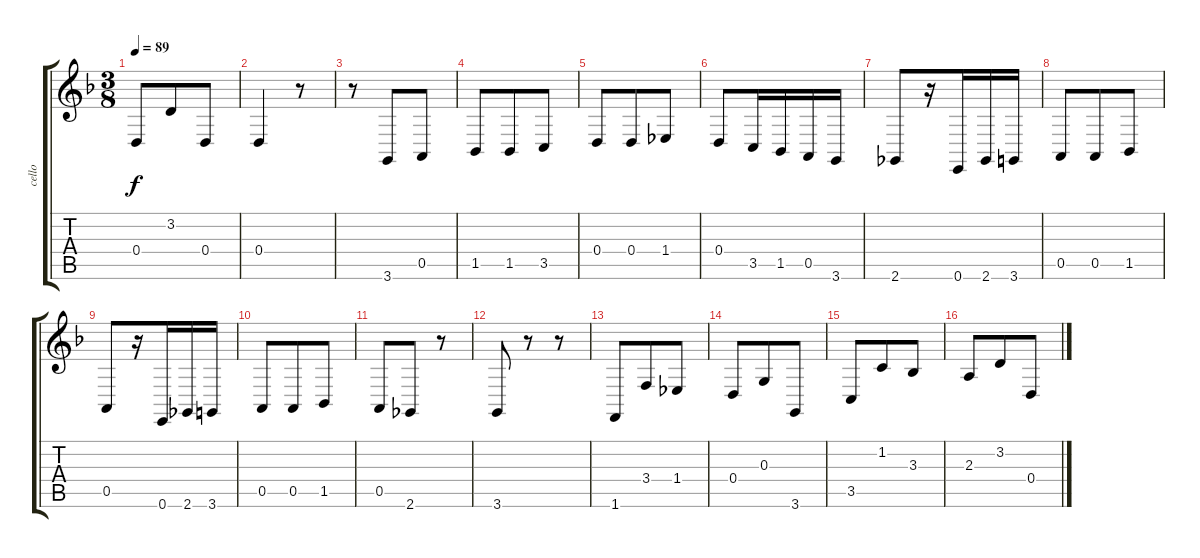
\track ("cello" "cello") {instrument cello}
\staff {score tabs}
\tuning (E4 B3 G3 D3 A2 E2) {hide}
\ts (3 8)
\tempo 89
\clef g2
\ks dminor
0.4.8{dy f} 3.2.8 0.4.8 |
0.4.4 r.8 |
r.8 3.6.8 0.5.8 |
1.5.8 1.5.8 3.5.8 |
0.4.8 0.4.8 1.4.8 |
0.4.8 3.5.16 1.5.16 0.5.16 3.6.16 |
2.6.8 r.16 0.6.16 2.6.16 3.6.16 |
0.5.8 0.5.8 1.5.8 |
0.5.8 r.16 0.6.16 2.6.16 3.6.16 |
0.5.8 0.5.8 1.5.8 |
0.5.8 2.6.8 r.8 |
3.6.8 r.8 r.8 |
1.6.8 3.4.8 1.4.8 |
0.4.8 0.3.8 3.6.8 |
3.5.8 1.2.8 3.3.8 |
2.3.8 3.2.8 0.4.8
